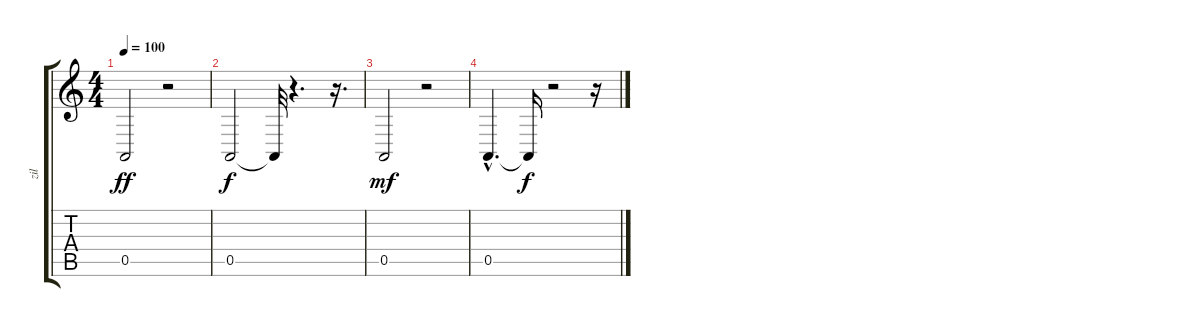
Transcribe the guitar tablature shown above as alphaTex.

\track ("zil" "zil") {instrument reversecymbal}
\staff {score tabs}
\tuning (E4 B3 G3 D3 A2 E2) {hide}
\ts (4 4)
\tempo 100
\clef g2
\ks c
0.5.2{dy ff instrument distortionguitar} r.2 |
0.5.2{dy f} 0.5{t}.32 r.4{d} r.16{d} |
0.5.2{dy mf} r.2 |
0.5{hac}.4{d} 0.5{t}.16{dy f} r.2 r.16
